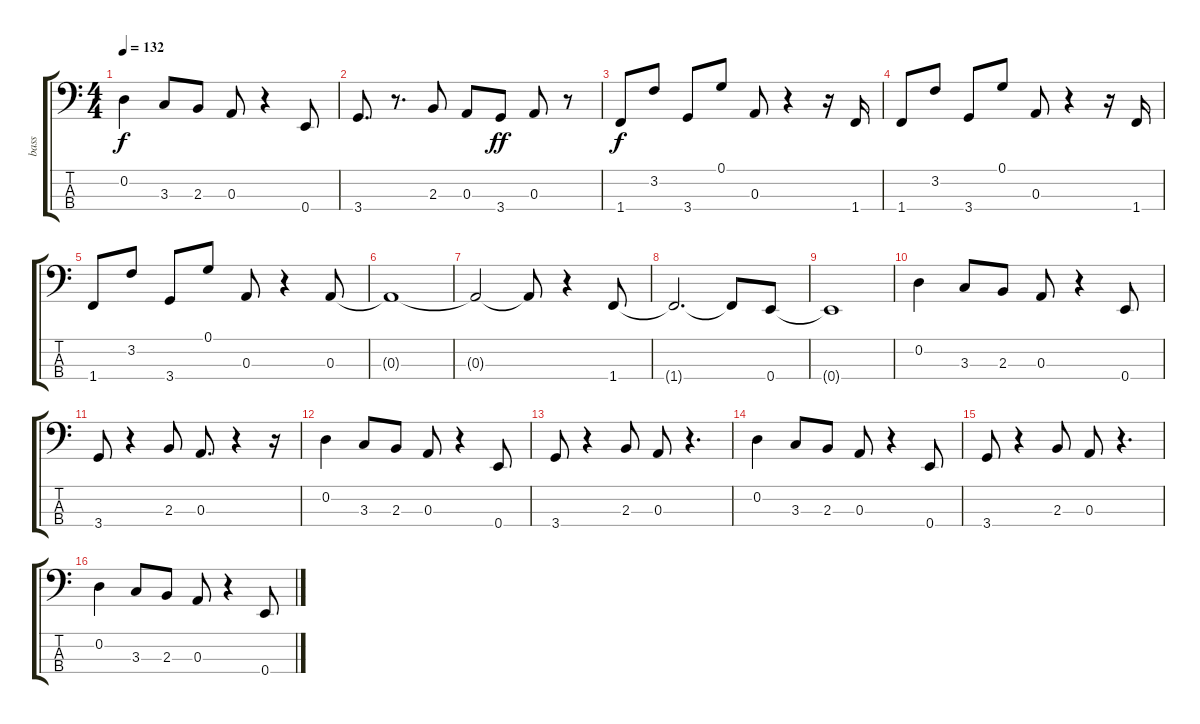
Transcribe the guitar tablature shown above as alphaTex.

\track ("bass" "bass") {instrument electricbassfinger}
\staff {score tabs}
\tuning (G2 D2 A1 E1) {hide}
\ts (4 4)
\tempo 132
\clef f4
\ks c
0.2.4{dy f} 3.3.8 2.3.8 0.3.8 r.4 0.4.8 |
3.4.8{d} r.8{d} 2.3.8 0.3.8 3.4.8{dy ff} 0.3.8 r.8 |
1.4.8{dy f} 3.2.8 3.4.8 0.1.8 0.3.8 r.4 r.16 1.4.16 |
1.4.8 3.2.8 3.4.8 0.1.8 0.3.8 r.4 r.16 1.4.16 |
1.4.8 3.2.8 3.4.8 0.1.8 0.3.8 r.4 0.3.8 |
0.3{t}.1 |
0.3{t}.2 0.3{t}.8 r.4 1.4.8 |
1.4{t}.2{d} 1.4{t}.8 0.4.8 |
0.4{t}.1 |
0.2.4 3.3.8 2.3.8 0.3.8 r.4 0.4.8 |
3.4.8 r.4 2.3.8 0.3.8{d} r.4 r.16 |
0.2.4 3.3.8 2.3.8 0.3.8 r.4 0.4.8 |
3.4.8 r.4 2.3.8 0.3.8 r.4{d} |
0.2.4 3.3.8 2.3.8 0.3.8 r.4 0.4.8 |
3.4.8 r.4 2.3.8 0.3.8 r.4{d} |
0.2.4 3.3.8 2.3.8 0.3.8 r.4 0.4.8
